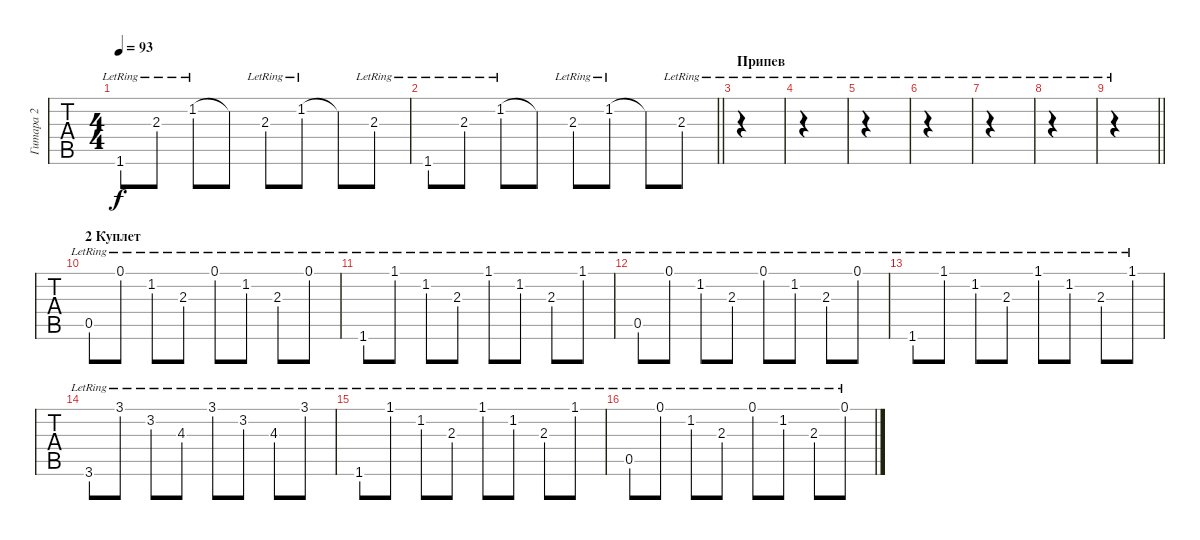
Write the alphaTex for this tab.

\track ("Гитара 2" "Гитара 2") {instrument electricguitarclean}
\staff {tabs}
\tuning (E4 B3 G3 D3 A2 E2) {hide}
\ts (4 4)
\tempo 93
\clef g2
\ks c
1.6{lr}.8{dy f} 2.3{lr}.8 1.2{lr}.8 1.2{t}.8 2.3{lr}.8 1.2{lr}.8 1.2{t}.8 2.3{lr}.8 |
\barLineRight lightlight
1.6{lr}.8 2.3{lr}.8 1.2{lr}.8 1.2{t}.8 2.3{lr}.8 1.2{lr}.8 1.2{t}.8 2.3{lr}.8 |
\section ("" "Припев")
|
|
|
|
|
|
\barLineRight lightlight
|
\section ("" "2 Куплет")
0.5{lr}.8 0.1{lr}.8 1.2{lr}.8 2.3{lr}.8 0.1{lr}.8 1.2{lr}.8 2.3{lr}.8 0.1{lr}.8 |
1.6{lr}.8 1.1{lr}.8 1.2{lr}.8 2.3{lr}.8 1.1{lr}.8 1.2{lr}.8 2.3{lr}.8 1.1{lr}.8 |
0.5{lr}.8 0.1{lr}.8 1.2{lr}.8 2.3{lr}.8 0.1{lr}.8 1.2{lr}.8 2.3{lr}.8 0.1{lr}.8 |
1.6{lr}.8 1.1{lr}.8 1.2{lr}.8 2.3{lr}.8 1.1{lr}.8 1.2{lr}.8 2.3{lr}.8 1.1{lr}.8 |
3.6{lr}.8 3.1{lr}.8 3.2{lr}.8 4.3{lr}.8 3.1{lr}.8 3.2{lr}.8 4.3{lr}.8 3.1{lr}.8 |
1.6{lr}.8 1.1{lr}.8 1.2{lr}.8 2.3{lr}.8 1.1{lr}.8 1.2{lr}.8 2.3{lr}.8 1.1{lr}.8 |
0.5{lr}.8 0.1{lr}.8 1.2{lr}.8 2.3{lr}.8 0.1{lr}.8 1.2{lr}.8 2.3{lr}.8 0.1{lr}.8
